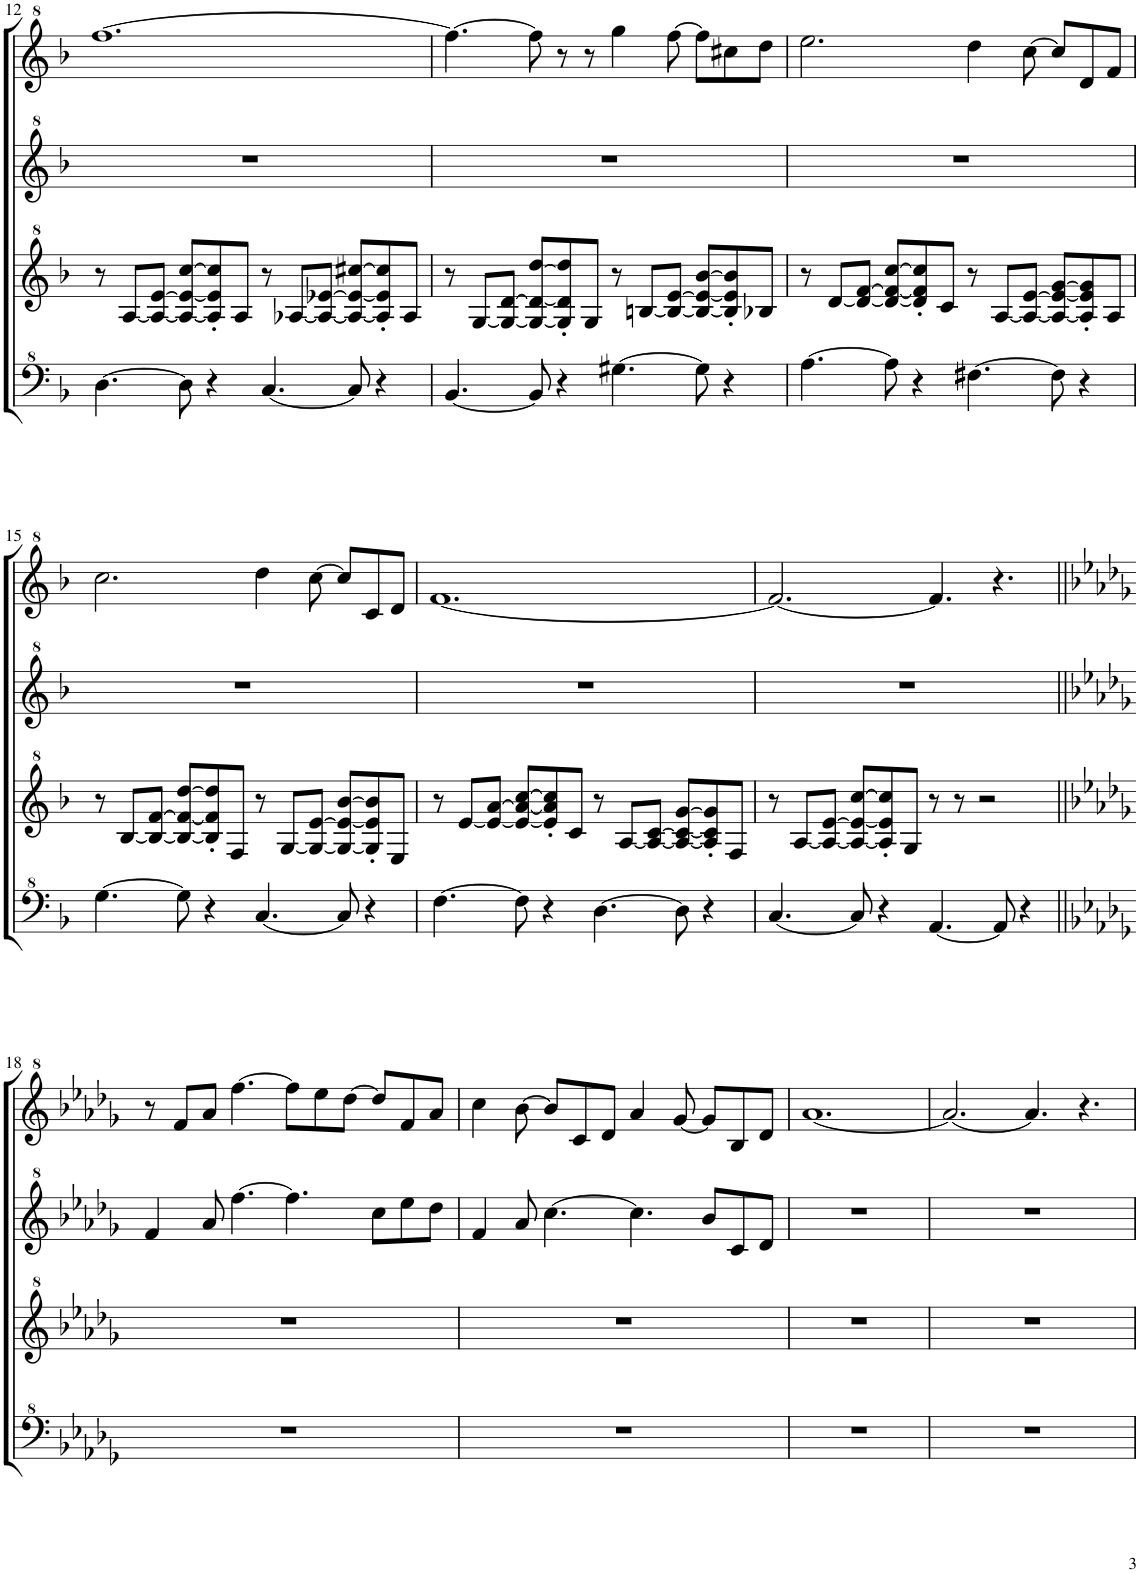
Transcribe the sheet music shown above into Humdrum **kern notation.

**kern	**kern	**kern	**kern
*part1	*part1	*part1	*part1
*staff4	*staff3	*staff2	*staff1
*I"Model III	*	*	*
!!LO:PB:g=z
*clefF^4	*clefG^2	*clefG^2	*clefG^2
*k[b-]	*k[b-]	*k[b-]	*k[b-]
*M12/8	*M12/8	*M12/8	*M12/8
=12	=12	=12	=12
[4.d\	8r	1.r	[1.fff
.	[8a/L	.	.
.	8a/_ [8ee/J	.	.
8d\]	8a/_ 8ee/_ [8ccc/L	.	.
4r	8a/]' 8ee/]' 8ccc/]'	.	.
.	8a/J	.	.
[4.c/	8r	.	.
.	[8a-X/L	.	.
.	8a-/_ [8ee-X/J	.	.
8c/]	8a-/_ 8ee-/_ [8ccc#X/L	.	.
4r	8a-/]' 8ee-/]' 8ccc#/]'	.	.
.	8a-/J	.	.
=13	=13	=13	=13
[4.B-/	8r	1.r	4.fff\_
.	[8g/L	.	.
.	8g/_ [8dd/J	.	.
8B-/]	8g/_ 8dd/_ [8ddd/L	.	8fff\]
4r	8g/]' 8dd/]' 8ddd/]'	.	8r
.	8g/J	.	8r
[4.g#X\	8r	.	4ggg\
.	[8bn/L	.	.
.	8b/_ [8ee/J	.	[8fff\
8g#\]	8b/_ 8ee/_ [8bb-/L	.	8fff\L]
4r	8b/]' 8ee/]' 8bb-/]'	.	8ccc#X\
.	8b-X/J	.	8ddd\J
=14	=14	=14	=14
[4.a\	8r	1.r	2.eee\
.	[8dd/L	.	.
.	8dd/_ [8ff/J	.	.
8a\]	8dd/_ 8ff/_ [8ccc/L	.	.
4r	8dd/]' 8ff/]' 8ccc/]'	.	.
.	8cc/J	.	.
[4.f#X\	8r	.	4ddd\
.	[8a/L	.	.
.	8a/_ [8ee/J	.	[8ccc\
8f#\]	8a/_ 8ee/_ [8gg/L	.	8ccc/L]
4r	8a/]' 8ee/]' 8gg/]'	.	8dd/
.	8a/J	.	8ff/J
!!LO:LB:g=z
=15	=15	=15	=15
[4.g\	8r	1.r	2.ccc\
.	[8b-/L	.	.
.	8b-/_ [8ff/J	.	.
8g\]	8b-/_ 8ff/_ [8ddd/L	.	.
4r	8b-/]' 8ff/]' 8ddd/]'	.	.
.	8f/J	.	.
[4.c/	8r	.	4ddd\
.	[8g/L	.	.
.	8g/_ [8ee/J	.	[8ccc\
8c/]	8g/_ 8ee/_ [8bb-/L	.	8ccc/L]
4r	8g/]' 8ee/]' 8bb-/]'	.	8cc/
.	8e/J	.	8dd/J
=16	=16	=16	=16
[4.f\	8r	1.r	[1.ff
.	[8ee/L	.	.
.	8ee/_ [8aa/J	.	.
8f\]	8ee/_ 8aa/_ [8ccc/L	.	.
4r	8ee/]' 8aa/]' 8ccc/]'	.	.
.	8cc/J	.	.
[4.d\	8r	.	.
.	[8a/L	.	.
.	8a/_ [8cc/J	.	.
8d\]	8a/_ 8cc/_ [8gg/L	.	.
4r	8a/]' 8cc/]' 8gg/]'	.	.
.	8f/J	.	.
=17	=17	=17	=17
[4.c/	8r	1.r	2.ff/_
.	[8a/L	.	.
.	8a/_ [8ee/J	.	.
8c/]	8a/_ 8ee/_ [8ccc/L	.	.
4r	8a/]' 8ee/]' 8ccc/]'	.	.
.	8g/J	.	.
[4.A/	8r	.	4.ff/]
.	8r	.	.
.	2r	.	.
8A/]	.	.	4.r
4r	.	.	.
!!LO:LB:g=z
=18||	=18||	=18||	=18||
*k[b-e-a-d-g-]	*k[b-e-a-d-g-]	*k[b-e-a-d-g-]	*k[b-e-a-d-g-]
1.r	1.r	4ff/	8r
.	.	.	8ff/L
.	.	8aa-/	8aa-/J
.	.	[4.fff\	[4.fff\
.	.	4.fff\]	8fff\L]
.	.	.	8eee-\
.	.	.	[8ddd-\J
.	.	8ccc\L	8ddd-/L]
.	.	8eee-\	8ff/
.	.	8ddd-\J	8aa-/J
=19	=19	=19	=19
1.r	1.r	4ff/	4ccc\
.	.	8aa-/	[8bb-\
.	.	[4.ccc\	8bb-/L]
.	.	.	8cc/
.	.	.	8dd-/J
.	.	4.ccc\]	4aa-/
.	.	.	[8gg-/
.	.	8bb-/L	8gg-/L]
.	.	8cc/	8b-/
.	.	8dd-/J	8dd-/J
=20	=20	=20	=20
1.r	1.r	1.r	[1.aa-
=21	=21	=21	=21
1.r	1.r	1.r	2.aa-/_
.	.	.	4.aa-/]
.	.	.	4.r
=	=	=	=
*-	*-	*-	*-
